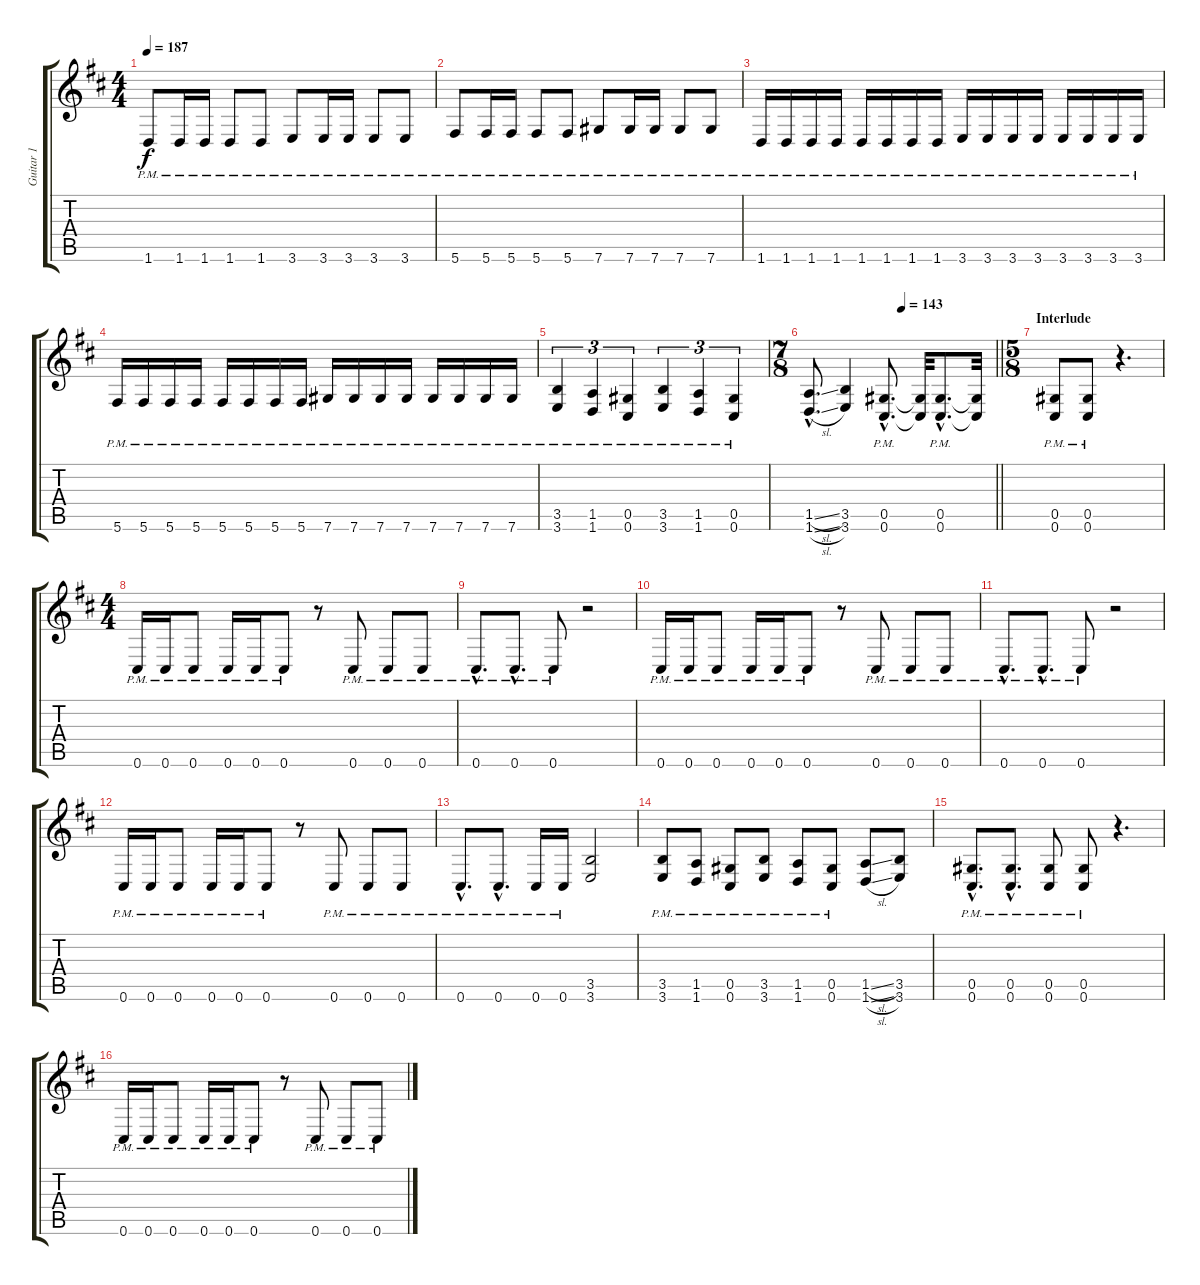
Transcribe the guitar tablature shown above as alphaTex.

\track ("Guitar 1" "Guitar 1") {instrument overdrivenguitar}
\staff {score tabs}
\tuning (Eb4 Bb3 Gb3 Db3 Ab2 Db2) {hide}
\ts (4 4)
\tempo 187
\clef g2
\ks d
1.6{pm}.8{dy f} 1.6{pm}.16 1.6{pm}.16 1.6{pm}.8 1.6{pm}.8 3.6{pm}.8 3.6{pm}.16 3.6{pm}.16 3.6{pm}.8 3.6{pm}.8 |
5.6{pm}.8 5.6{pm}.16 5.6{pm}.16 5.6{pm}.8 5.6{pm}.8 7.6{pm}.8 7.6{pm}.16 7.6{pm}.16 7.6{pm}.8 7.6{pm}.8 |
1.6{pm}.16 1.6{pm}.16 1.6{pm}.16 1.6{pm}.16 1.6{pm}.16 1.6{pm}.16 1.6{pm}.16 1.6{pm}.16 3.6{pm}.16 3.6{pm}.16 3.6{pm}.16 3.6{pm}.16 3.6{pm}.16 3.6{pm}.16 3.6{pm}.16 3.6{pm}.16 |
5.6{pm}.16 5.6{pm}.16 5.6{pm}.16 5.6{pm}.16 5.6{pm}.16 5.6{pm}.16 5.6{pm}.16 5.6{pm}.16 7.6{pm}.16 7.6{pm}.16 7.6{pm}.16 7.6{pm}.16 7.6{pm}.16 7.6{pm}.16 7.6{pm}.16 7.6{pm}.16 |
(3.5{pm} 3.6{pm}).4{tu (3 2)} (1.5{pm} 1.6{pm}).4{tu (3 2)} (0.5{pm} 0.6{pm}).4{tu (3 2)} (3.5{pm} 3.6{pm}).4{tu (3 2)} (1.5{pm} 1.6{pm}).4{tu (3 2)} (0.5{pm} 0.6{pm}).4{tu (3 2)} |
\ts (7 8)
\tempo (143 0.5)
\barLineRight lightlight
(1.5{sl hac} 1.6{sl hac}).8{d} (3.5 3.6).4 (0.5{hac pm} 0.6{hac pm}).8{d} (0.5{t} 0.6{t}).32 (0.5{hac pm} 0.6{hac pm}).8{d} (0.5{t} 0.6{t}).32 |
\ts (5 8)
\section ("" "Interlude")
(0.5{pm} 0.6{pm}).8 (0.5{pm} 0.6{pm}).8 r.4{d} |
\ts (4 4)
0.6{pm}.16 0.6{pm}.16 0.6{pm}.8 0.6{pm}.16 0.6{pm}.16 0.6{pm}.8 r.8 0.6{pm}.8 0.6{pm}.8 0.6{pm}.8 |
0.6{hac pm}.8{d} 0.6{hac pm}.8{d} 0.6{pm}.8 r.2 |
0.6{pm}.16 0.6{pm}.16 0.6{pm}.8 0.6{pm}.16 0.6{pm}.16 0.6{pm}.8 r.8 0.6{pm}.8 0.6{pm}.8 0.6{pm}.8 |
0.6{hac pm}.8{d} 0.6{hac pm}.8{d} 0.6{pm}.8 r.2 |
0.6{pm}.16 0.6{pm}.16 0.6{pm}.8 0.6{pm}.16 0.6{pm}.16 0.6{pm}.8 r.8 0.6{pm}.8 0.6{pm}.8 0.6{pm}.8 |
0.6{hac pm}.8{d} 0.6{hac pm}.8{d} 0.6{pm}.16 0.6{pm}.16 (3.5 3.6).2 |
(3.5{pm} 3.6{pm}).8 (1.5{pm} 1.6{pm}).8 (0.5{pm} 0.6{pm}).8 (3.5{pm} 3.6{pm}).8 (1.5{pm} 1.6{pm}).8 (0.5{pm} 0.6{pm}).8 (1.5{sl} 1.6{sl}).8 (3.5 3.6).8 |
(0.5{hac pm} 0.6{hac pm}).8{d} (0.5{hac pm} 0.6{hac pm}).8{d} (0.5{pm} 0.6{pm}).8 (0.5{pm} 0.6{pm}).8 r.4{d} |
0.6{pm}.16 0.6{pm}.16 0.6{pm}.8 0.6{pm}.16 0.6{pm}.16 0.6{pm}.8 r.8 0.6{pm}.8 0.6{pm}.8 0.6{pm}.8
